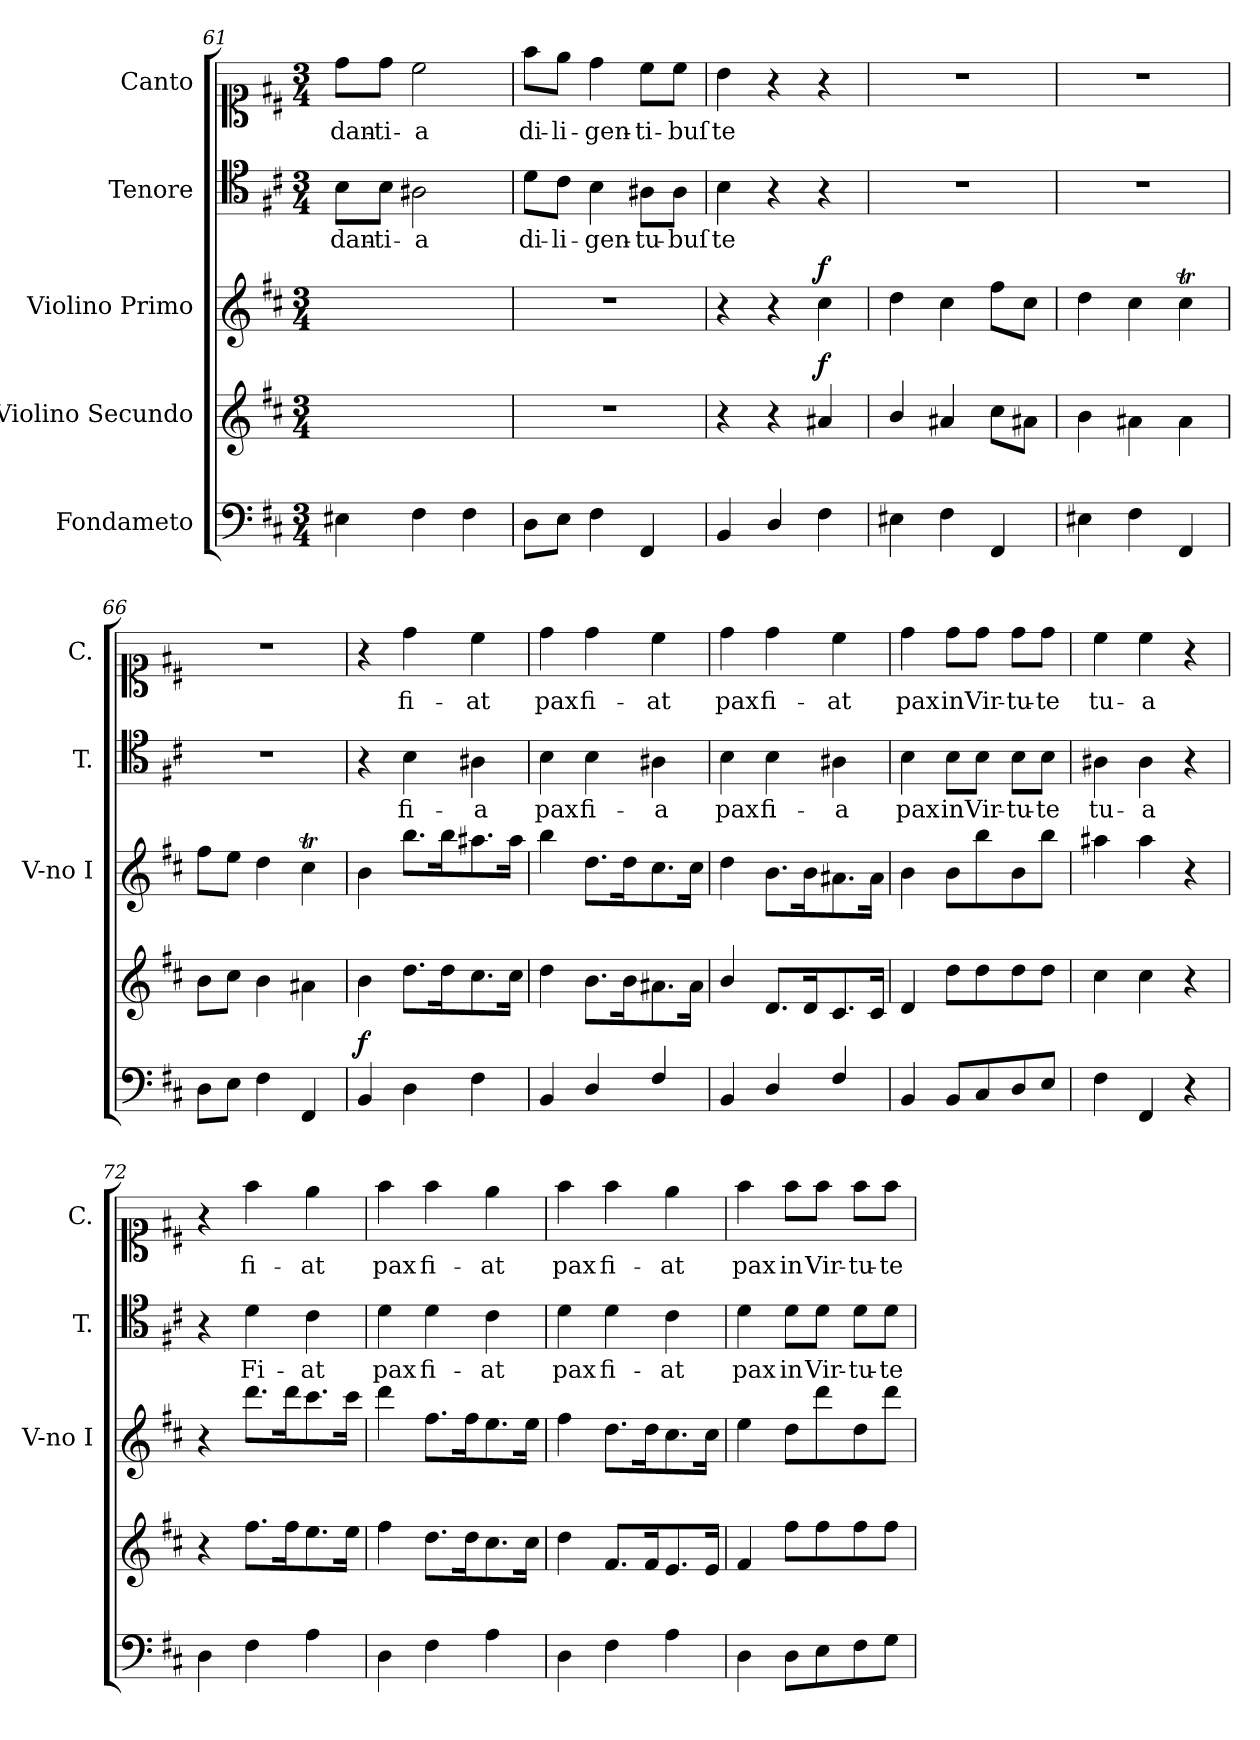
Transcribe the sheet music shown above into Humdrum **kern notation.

**kern	**dynam	**kern	**dynam	**kern	**dynam	**kern	**text	**kern	**text
*part5	*part5	*part4	*part4	*part3	*part3	*part2	*part2	*part1	*part1
*staff5	*staff5	*staff4	*staff4	*staff3	*staff3	*staff2	*staff2	*staff1	*staff1
*I"Fondameto	*	*I"Violino Secundo	*	*I"Violino Primo	*	*I"Tenore	*	*I"Canto	*
*	*	*	*	*I'V-no I	*	*I'T.	*	*I'C.	*
*clefF4	*	*clefG2	*	*clefG2	*	*clefC4	*	*clefC1	*
*k[f#c#]	*	*k[f#c#]	*	*k[f#c#]	*	*k[f#c#]	*	*k[f#c#]	*
*D:	*	*D:	*	*D:	*	*D:	*	*D:	*
*M3/4	*	*M3/4	*	*M3/4	*	*M3/4	*	*M3/4	*
=61	=61	=61	=61	=61	=61	=61	=61	=61	=61
4E#X\	.	2.ryy	.	2.ryy	.	8B\L	-dan-	8dd\L	-dan-
.	.	.	.	.	.	8B\J	-ti-	8dd\J	-ti-
4F#\	.	.	.	.	.	2A#X\	-a	2cc#\	-a
4F#\	.	.	.	.	.	.	.	.	.
=62	=62	=62	=62	=62	=62	=62	=62	=62	=62
8D\L	.	2.r	.	2.r	.	8d\L	di-	8ff#\L	di-
8E\J	.	.	.	.	.	8c#\J	-li-	8ee\J	-li-
4F#\	.	.	.	.	.	4B\	-gen-	4dd\	-gen-
4FF#/	.	.	.	.	.	8A#X\L	-tu-	8cc#\L	-ti-
.	.	.	.	.	.	8A#\J	-buſ	8cc#\J	-buſ
=63	=63	=63	=63	=63	=63	=63	=63	=63	=63
4BB/	.	4r	.	4r	.	4B\	te	4b\	te
4D/	.	4r	.	4r	.	4r	.	4r	.
!	!	!	!LO:DY:a	!	!LO:DY:a	!	!	!	!
4F#\	.	4a#X/	f	4cc#\	f	4r	.	4r	.
=64	=64	=64	=64	=64	=64	=64	=64	=64	=64
4E#X\	.	4b/	.	4dd\	.	2.r	.	2.r	.
4F#\	.	4a#X/	.	4cc#\	.	.	.	.	.
4FF#/	.	8cc#\L	.	8ff#\L	.	.	.	.	.
.	.	8a#X\J	.	8cc#\J	.	.	.	.	.
=65	=65	=65	=65	=65	=65	=65	=65	=65	=65
4E#X\	.	4b\	.	4dd\	.	2.r	.	2.r	.
4F#\	.	4a#X\	.	4cc#\	.	.	.	.	.
4FF#/	.	4a#\	.	4cc#t\	.	.	.	.	.
=66	=66	=66	=66	=66	=66	=66	=66	=66	=66
8D\L	.	8b\L	.	8ff#\L	.	2.r	.	2.r	.
8E\J	.	8cc#\J	.	8ee\J	.	.	.	.	.
4F#\	.	4b\	.	4dd\	.	.	.	.	.
4FF#/	.	4a#X\	.	4cc#t\	.	.	.	.	.
=67	=67	=67	=67	=67	=67	=67	=67	=67	=67
!	!LO:DY:a	!	!	!	!	!	!	!	!
4BB/	f	4b\	.	4b\	.	4r	.	4r	.
4D\	.	8.dd\L	.	8.bb\L	.	4B\	fi-	4dd\	fi-
.	.	16dd\K	.	16bb\K	.	.	.	.	.
4F#\	.	8.cc#\	.	8.aa#X\	.	4A#X\	-a	4cc#\	-at
.	.	16cc#\Jk	.	16aa#\Jk	.	.	.	.	.
=68	=68	=68	=68	=68	=68	=68	=68	=68	=68
4BB/	.	4dd\	.	4bb\	.	4B\	pax	4dd\	pax
!	!	!	!	!	!	!	!LO:LY:i	!	!
4D/	.	8.b\L	.	8.dd\L	.	4B\	fi-	4dd\	fi-
.	.	16b\K	.	16dd\K	.	.	.	.	.
!	!	!	!	!	!	!	!LO:LY:i	!	!
4F#/	.	8.a#X\	.	8.cc#\	.	4A#X\	-a	4cc#\	-at
.	.	16a#\Jk	.	16cc#\Jk	.	.	.	.	.
=69	=69	=69	=69	=69	=69	=69	=69	=69	=69
!	!	!	!	!	!	!	!LO:LY:i	!	!
4BB/	.	4b/	.	4dd\	.	4B\	pax	4dd\	pax
!	!	!	!	!	!	!	!LO:LY:i	!	!
4D/	.	8.d/L	.	8.b\L	.	4B\	fi-	4dd\	fi-
.	.	16d/K	.	16b\K	.	.	.	.	.
!	!	!	!	!	!	!	!LO:LY:i	!	!
4F#/	.	8.c#/	.	8.a#X\	.	4A#X\	-a	4cc#\	-at
.	.	16c#/Jk	.	16a#\Jk	.	.	.	.	.
=70	=70	=70	=70	=70	=70	=70	=70	=70	=70
!	!	!	!	!	!	!	!LO:LY:i	!	!
4BB/	.	4d/	.	4b\	.	4B\	pax	4dd\	pax
8BB/L	.	8dd\L	.	8b\L	.	8B\L	in	8dd\L	in
8C#/	.	8dd\	.	8bb\	.	8B\J	Vir-	8dd\J	Vir-
8D/	.	8dd\	.	8b\	.	8B\L	-tu-	8dd\L	-tu-
8E/J	.	8dd\J	.	8bb\J	.	8B\J	-te	8dd\J	-te
=71	=71	=71	=71	=71	=71	=71	=71	=71	=71
4F#\	.	4cc#\	.	4aa#X\	.	4A#X\	tu-	4cc#\	tu-
4FF#/	.	4cc#\	.	4aa#\	.	4A#\	-a	4cc#\	-a
4r	.	4r	.	4r	.	4r	.	4r	.
=72	=72	=72	=72	=72	=72	=72	=72	=72	=72
4D\	.	4r	.	4r	.	4r	.	4r	.
4F#\	.	8.ff#\L	.	8.ddd\L	.	4d\	Fi-	4ff#\	fi-
.	.	16ff#\K	.	16ddd\K	.	.	.	.	.
4A\	.	8.ee\	.	8.ccc#\	.	4c#\	-at	4ee\	-at
.	.	16ee\Jk	.	16ccc#\Jk	.	.	.	.	.
=73	=73	=73	=73	=73	=73	=73	=73	=73	=73
4D\	.	4ff#\	.	4ddd\	.	4d\	pax	4ff#\	pax
!	!	!	!	!	!	!	!LO:LY:i	!	!
4F#\	.	8.dd\L	.	8.ff#\L	.	4d\	fi-	4ff#\	fi-
.	.	16dd\K	.	16ff#\K	.	.	.	.	.
!	!	!	!	!	!	!	!LO:LY:i	!	!
4A\	.	8.cc#\	.	8.ee\	.	4c#\	-at	4ee\	-at
.	.	16cc#\Jk	.	16ee\Jk	.	.	.	.	.
=74	=74	=74	=74	=74	=74	=74	=74	=74	=74
!	!	!	!	!	!	!	!LO:LY:i	!	!
4D\	.	4dd\	.	4ff#\	.	4d\	pax	4ff#\	pax
!	!	!	!	!	!	!	!LO:LY:i	!	!
4F#\	.	8.f#/L	.	8.dd\L	.	4d\	fi-	4ff#\	fi-
.	.	16f#/K	.	16dd\K	.	.	.	.	.
!	!	!	!	!	!	!	!LO:LY:i	!	!
4A\	.	8.e/	.	8.cc#\	.	4c#\	-at	4ee\	-at
.	.	16e/Jk	.	16cc#\Jk	.	.	.	.	.
=75	=75	=75	=75	=75	=75	=75	=75	=75	=75
!	!	!	!	!	!	!	!LO:LY:i	!	!
4D\	.	4f#/	.	4ee\	.	4d\	pax	4ff#\	pax
8D\L	.	8ff#\L	.	8dd\L	.	8d\L	in	8ff#\L	in
8E\	.	8ff#\	.	8ddd\	.	8d\J	Vir-	8ff#\J	Vir-
8F#\	.	8ff#\	.	8dd\	.	8d\L	-tu-	8ff#\L	-tu-
8G\J	.	8ff#\J	.	8ddd\J	.	8d\J	-te	8ff#\J	-te
=	=	=	=	=	=	=	=	=	=
*-	*-	*-	*-	*-	*-	*-	*-	*-	*-
